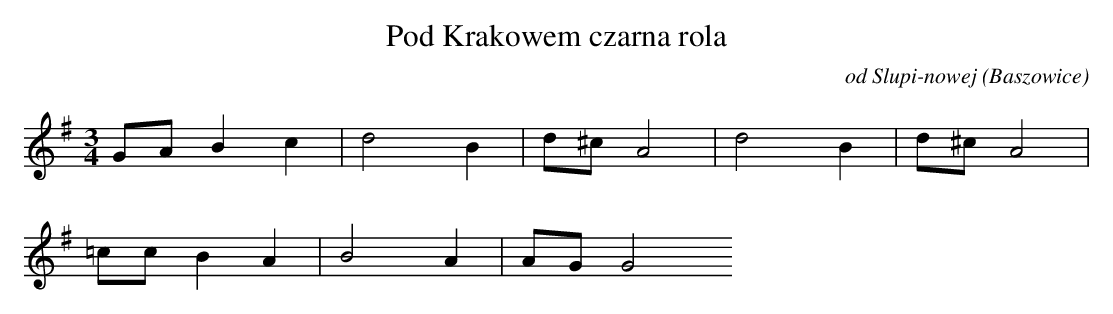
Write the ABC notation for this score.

X:1
T: Pod Krakowem czarna rola
O: od Slupi-nowej (Baszowice)
M: 3/4
L: 1/8
K: G
GAB2c2 | d4B2 | d^cA4 | d4B2 | d^cA4 |
=ccB2A2 | B4A2 | AGG4
